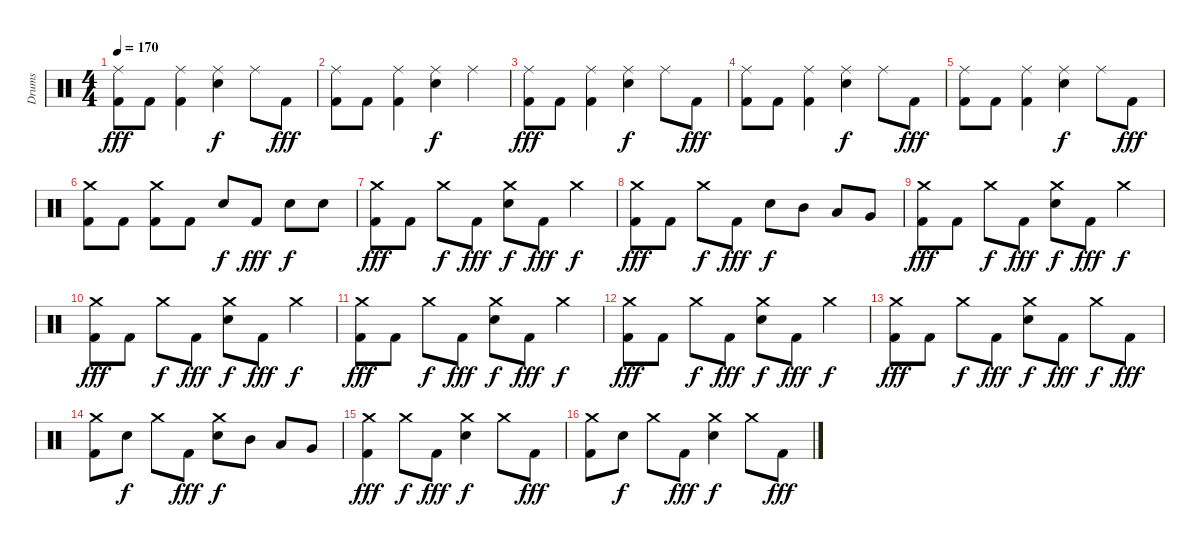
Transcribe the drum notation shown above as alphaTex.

\track ("Drums" "Drums") {instrument percussion}
\staff {score}
\articulation defaults
\ts (4 4)
\tempo 170
\clef neutral
\ks c
("Ride (middle)" "Kick (hit) 2").8{dy fff} "Kick (hit) 2".8 ("Ride (middle)" "Kick (hit) 2").4 ("Ride (middle)" "Electric Snare (hit)").4{dy f} "Ride (middle)".8 "Kick (hit) 2".8{dy fff} |
("Ride (middle)" "Kick (hit) 2").8 "Kick (hit) 2".8 ("Ride (middle)" "Kick (hit) 2").4 ("Ride (middle)" "Electric Snare (hit)").4{dy f} "Ride (middle)".4 |
("Ride (middle)" "Kick (hit) 2").8{dy fff} "Kick (hit) 2".8 ("Ride (middle)" "Kick (hit) 2").4 ("Ride (middle)" "Electric Snare (hit)").4{dy f} "Ride (middle)".8 "Kick (hit) 2".8{dy fff} |
("Ride (middle)" "Kick (hit) 2").8 "Kick (hit) 2".8 ("Ride (middle)" "Kick (hit) 2").4 ("Ride (middle)" "Electric Snare (hit)").4{dy f} "Ride (middle)".8 "Kick (hit) 2".8{dy fff} |
("Ride (middle)" "Kick (hit) 2").8 "Kick (hit) 2".8 ("Ride (middle)" "Kick (hit) 2").4 ("Ride (middle)" "Electric Snare (hit)").4{dy f} "Ride (middle)".8 "Kick (hit) 2".8{dy fff} |
("Crash medium (hit)" "Kick (hit) 2").8 "Kick (hit) 2".8 ("Crash medium (hit)" "Kick (hit) 2").8 "Kick (hit) 2".8 "Electric Snare (hit)".8{dy f} "Kick (hit) 2".8{dy fff} "Electric Snare (hit)".8{dy f} "Electric Snare (hit)".8 |
("Crash medium (hit)" "Kick (hit) 2").8{dy fff} "Kick (hit) 2".8 "Crash medium (hit)".8{dy f} "Kick (hit) 2".8{dy fff} ("Crash medium (hit)" "Electric Snare (hit)").8{dy f} "Kick (hit) 2".8{dy fff} "Crash medium (hit)".4{dy f} |
("Crash medium (hit)" "Kick (hit) 2").8{dy fff} "Kick (hit) 2".8 "Crash medium (hit)".8{dy f} "Kick (hit) 2".8{dy fff} "Electric Snare (hit)".8{dy f} "Mid Tom (hit)".8 "Low Tom (hit)".8 "Very Low Tom (hit)".8 |
("Crash medium (hit)" "Kick (hit) 2").8{dy fff} "Kick (hit) 2".8 "Crash medium (hit)".8{dy f} "Kick (hit) 2".8{dy fff} ("Crash medium (hit)" "Electric Snare (hit)").8{dy f} "Kick (hit) 2".8{dy fff} "Crash medium (hit)".4{dy f} |
("Crash medium (hit)" "Kick (hit) 2").8{dy fff} "Kick (hit) 2".8 "Crash medium (hit)".8{dy f} "Kick (hit) 2".8{dy fff} ("Crash medium (hit)" "Electric Snare (hit)").8{dy f} "Kick (hit) 2".8{dy fff} "Crash medium (hit)".4{dy f} |
("Crash medium (hit)" "Kick (hit) 2").8{dy fff} "Kick (hit) 2".8 "Crash medium (hit)".8{dy f} "Kick (hit) 2".8{dy fff} ("Crash medium (hit)" "Electric Snare (hit)").8{dy f} "Kick (hit) 2".8{dy fff} "Crash medium (hit)".4{dy f} |
("Crash medium (hit)" "Kick (hit) 2").8{dy fff} "Kick (hit) 2".8 "Crash medium (hit)".8{dy f} "Kick (hit) 2".8{dy fff} ("Crash medium (hit)" "Electric Snare (hit)").8{dy f} "Kick (hit) 2".8{dy fff} "Crash medium (hit)".4{dy f} |
("Crash medium (hit)" "Kick (hit) 2").8{dy fff} "Kick (hit) 2".8 "Crash medium (hit)".8{dy f} "Kick (hit) 2".8{dy fff} ("Crash medium (hit)" "Electric Snare (hit)").8{dy f} "Kick (hit) 2".8{dy fff} "Crash medium (hit)".8{dy f} "Kick (hit) 2".8{dy fff} |
("Crash medium (hit)" "Kick (hit) 2").8 "Electric Snare (hit)".8{dy f} "Crash medium (hit)".8 "Kick (hit) 2".8{dy fff} ("Crash medium (hit)" "Electric Snare (hit)").8{dy f} "Mid Tom (hit)".8 "Low Tom (hit)".8 "Very Low Tom (hit)".8 |
("Crash medium (hit)" "Kick (hit) 2").4{dy fff} "Crash medium (hit)".8{dy f} "Kick (hit) 2".8{dy fff} ("Crash medium (hit)" "Electric Snare (hit)").4{dy f} "Crash medium (hit)".8 "Kick (hit) 2".8{dy fff} |
("Crash medium (hit)" "Kick (hit) 2").8 "Electric Snare (hit)".8{dy f} "Crash medium (hit)".8 "Kick (hit) 2".8{dy fff} ("Crash medium (hit)" "Electric Snare (hit)").4{dy f} "Crash medium (hit)".8 "Kick (hit) 2".8{dy fff}
